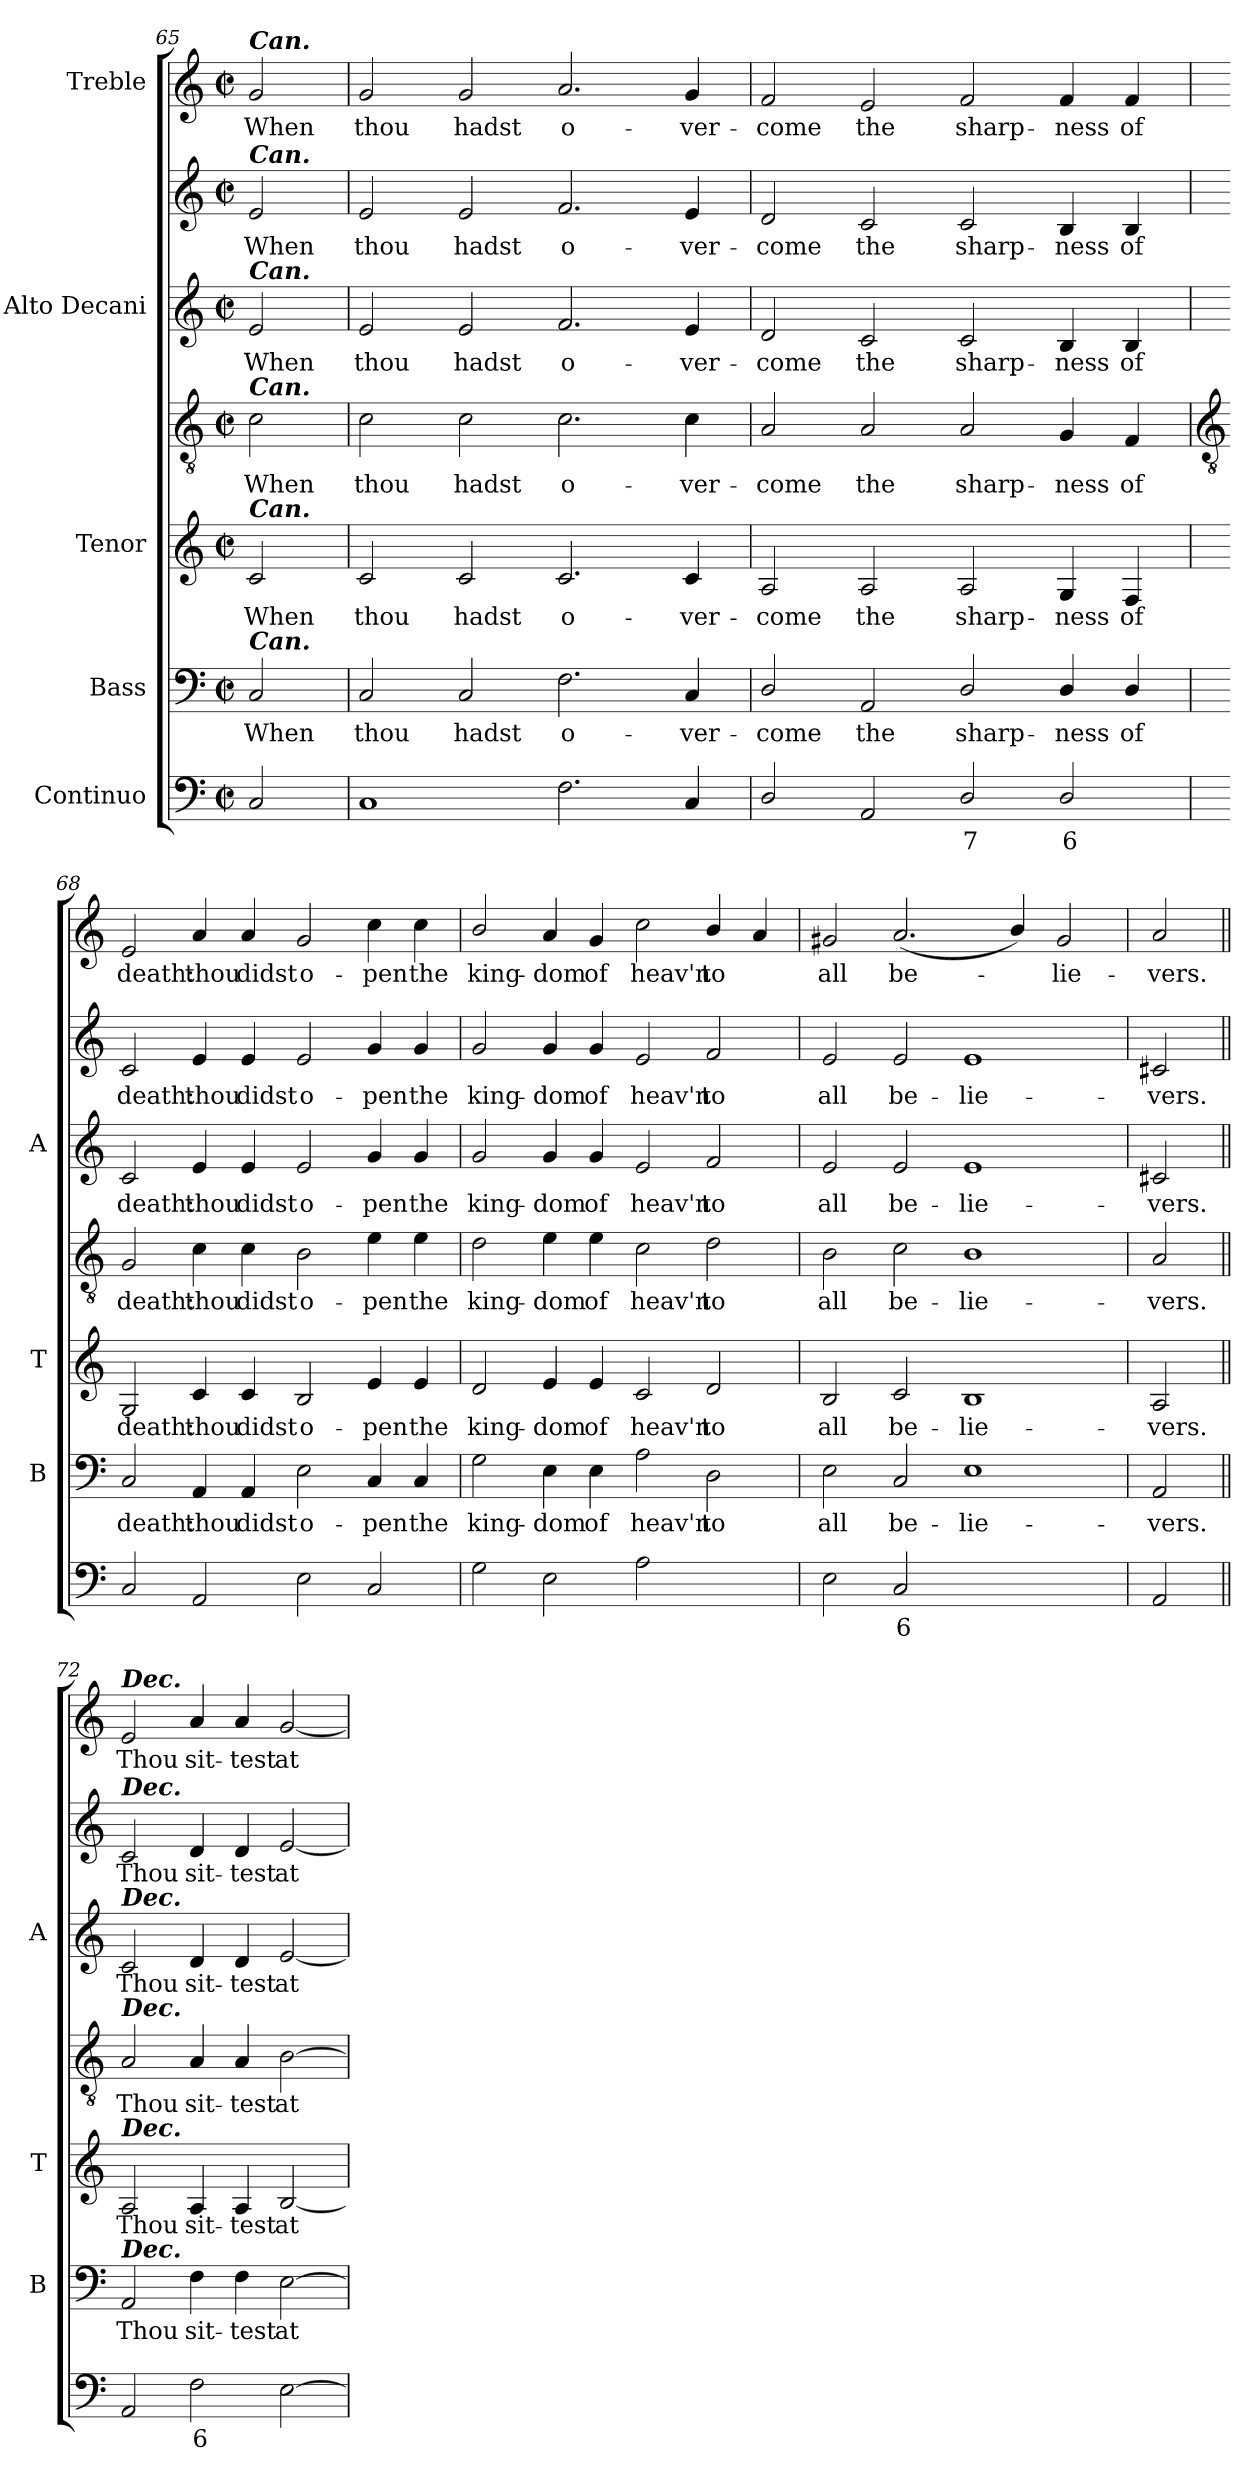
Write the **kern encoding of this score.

**kern	**text	**kern	**text	**kern	**text	**kern	**text	**kern	**text	**kern	**text	**kern	**text
*part5	*part5	*part4	*part4	*part3	*part3	*part3	*part3	*part2	*part2	*part2	*part2	*part1	*part1
*staff7	*staff7	*staff6	*staff6	*staff5	*staff5	*staff4	*staff4	*staff3	*staff3	*staff2	*staff2	*staff1	*staff1
*I"Continuo	*	*I"Bass	*	*I"Tenor	*	*	*	*I"Alto Decani	*	*	*	*I"Treble	*
*	*	*I'B	*	*I'T	*	*	*	*I'A	*	*	*	*	*
*clefF4	*	*clefF4	*	*	*	*clefGv2	*	*clefG2	*	*clefG2	*	*clefG2	*
*k[]	*	*k[]	*	*k[]	*	*k[]	*	*k[]	*	*k[]	*	*k[]	*
*C:	*	*C:	*	*C:	*	*C:	*	*C:	*	*C:	*	*C:	*
*M4/2	*	*M4/2	*	*M4/2	*	*M4/2	*	*M4/2	*	*M4/2	*	*M4/2	*
*met(c|)	*	*met(c|)	*	*met(c|)	*	*met(c|)	*	*met(c|)	*	*met(c|)	*	*met(c|)	*
=65	=65	=65	=65	=65	=65	=65	=65	=65	=65	=65	=65	=65	=65
!	!	!	!	!	!	!	!	!	!	!	!	!LO:TX:a:Bi:t=Can.	!
!	!	!	!	!	!	!	!	!	!	!LO:TX:a:Bi:t=Can.	!	!	!
!	!	!	!	!	!	!	!	!LO:TX:a:Bi:t=Can.	!	!	!	!	!
!	!	!	!	!	!	!LO:TX:a:Bi:t=Can.	!	!	!	!	!	!	!
!	!	!	!	!LO:TX:a:Bi:t=Can.	!	!	!	!	!	!	!	!	!
!	!	!LO:TX:a:Bi:t=Can.	!	!	!	!	!	!	!	!	!	!	!
!	!	!	!LO:LY:b	!	!LO:LY:b	!	!LO:LY:b	!	!LO:LY:b	!	!LO:LY:b	!	!LO:LY:b
2C	.	2C	When	2c	When	2c	When	2e	When	2e	When	2g	When
=66	=66	=66	=66	=66	=66	=66	=66	=66	=66	=66	=66	=66	=66
!	!	!	!LO:LY:b	!	!LO:LY:b	!	!LO:LY:b	!	!LO:LY:b	!	!LO:LY:b	!	!LO:LY:b
1C	.	2C	thou	2c	thou	2c	thou	2e	thou	2e	thou	2g	thou
!	!	!	!LO:LY:b	!	!LO:LY:b	!	!LO:LY:b	!	!LO:LY:b	!	!LO:LY:b	!	!LO:LY:b
.	.	2C	hadst	2c	hadst	2c	hadst	2e	hadst	2e	hadst	2g	hadst
!	!	!	!LO:LY:b	!	!LO:LY:b	!	!LO:LY:b	!	!LO:LY:b	!	!LO:LY:b	!	!LO:LY:b
2.F	.	2.F	o-	2.c	o-	2.c	o-	2.f	o-	2.f	o-	2.a	o-
!	!	!	!LO:LY:b	!	!LO:LY:b	!	!LO:LY:b	!	!LO:LY:b	!	!LO:LY:b	!	!LO:LY:b
4C	.	4C	-ver-	4c	-ver-	4c	-ver-	4e	-ver-	4e	-ver-	4g	-ver-
=67	=67	=67	=67	=67	=67	=67	=67	=67	=67	=67	=67	=67	=67
!	!	!	!LO:LY:b	!	!LO:LY:b	!	!LO:LY:b	!	!LO:LY:b	!	!LO:LY:b	!	!LO:LY:b
2D/	.	2D/	-come	2A	-come	2A	-come	2d	-come	2d	-come	2f	-come
!	!	!	!LO:LY:b	!	!LO:LY:b	!	!LO:LY:b	!	!LO:LY:b	!	!LO:LY:b	!	!LO:LY:b
2AA	.	2AA	the	2A	the	2A	the	2c	the	2c	the	2e	the
!	!LO:LY:b	!	!LO:LY:b	!	!LO:LY:b	!	!LO:LY:b	!	!LO:LY:b	!	!LO:LY:b	!	!LO:LY:b
2D/	7	2D/	sharp-	2A	sharp-	2A	sharp-	2c	sharp-	2c	sharp-	2f	sharp-
!	!LO:LY:b	!	!LO:LY:b	!	!LO:LY:b	!	!LO:LY:b	!	!LO:LY:b	!	!LO:LY:b	!	!LO:LY:b
2D/	6	4D/	-ness	4G	-ness	4G	-ness	4B	-ness	4B	-ness	4f	-ness
!	!	!	!LO:LY:b	!	!LO:LY:b	!	!LO:LY:b	!	!LO:LY:b	!	!LO:LY:b	!	!LO:LY:b
.	.	4D/	of	4F	of	4F	of	4B	of	4B	of	4f	of
!!LO:LB:g=z
=68	=68	=68	=68	=68	=68	=68	=68	=68	=68	=68	=68	=68	=68
*	*	*	*	*	*	*clefGv2	*	*	*	*	*	*	*
!	!	!	!LO:LY:b	!	!LO:LY:b	!	!LO:LY:b	!	!LO:LY:b	!	!LO:LY:b	!	!LO:LY:b
2C	.	2C	death:	2G	death:	2G	death:	2c	death:	2c	death:	2e	death:
!	!	!	!LO:LY:b	!	!LO:LY:b	!	!LO:LY:b	!	!LO:LY:b	!	!LO:LY:b	!	!LO:LY:b
2AA	.	4AA	thou	4c	thou	4c	thou	4e	thou	4e	thou	4a	thou
!	!	!	!LO:LY:b	!	!LO:LY:b	!	!LO:LY:b	!	!LO:LY:b	!	!LO:LY:b	!	!LO:LY:b
.	.	4AA	didst	4c	didst	4c	didst	4e	didst	4e	didst	4a	didst
!	!	!	!LO:LY:b	!	!LO:LY:b	!	!LO:LY:b	!	!LO:LY:b	!	!LO:LY:b	!	!LO:LY:b
2E	.	2E	o-	2B	o-	2B	o-	2e	o-	2e	o-	2g	o-
!	!	!	!LO:LY:b	!	!LO:LY:b	!	!LO:LY:b	!	!LO:LY:b	!	!LO:LY:b	!	!LO:LY:b
2C	.	4C	-pen	4e	-pen	4e	-pen	4g	-pen	4g	-pen	4cc	-pen
!	!	!	!LO:LY:b	!	!LO:LY:b	!	!LO:LY:b	!	!LO:LY:b	!	!LO:LY:b	!	!LO:LY:b
.	.	4C	the	4e	the	4e	the	4g	the	4g	the	4cc	the
=69	=69	=69	=69	=69	=69	=69	=69	=69	=69	=69	=69	=69	=69
!	!	!	!LO:LY:b	!	!LO:LY:b	!	!LO:LY:b	!	!LO:LY:b	!	!LO:LY:b	!	!LO:LY:b
2G	.	2G	king-	2d	king-	2d	king-	2g	king-	2g	king-	2b/	king-
!	!	!	!LO:LY:b	!	!LO:LY:b	!	!LO:LY:b	!	!LO:LY:b	!	!LO:LY:b	!	!LO:LY:b
2E	.	4E	-dom	4e	-dom	4e	-dom	4g	-dom	4g	-dom	4a	-dom
!	!	!	!LO:LY:b	!	!LO:LY:b	!	!LO:LY:b	!	!LO:LY:b	!	!LO:LY:b	!	!LO:LY:b
.	.	4E	of	4e	of	4e	of	4g	of	4g	of	4g	of
!	!	!	!LO:LY:b	!	!LO:LY:b	!	!LO:LY:b	!	!LO:LY:b	!	!LO:LY:b	!	!LO:LY:b
2A	.	2A	heav'n	2c	heav'n	2c	heav'n	2e	heav'n	2e	heav'n	2cc	heav'n
!	!LO:LY:b	!	!LO:LY:b	!	!LO:LY:b	!	!LO:LY:b	!	!LO:LY:b	!	!LO:LY:b	!	!LO:LY:b
[4Dyy	6	2D	to	2d	to	2d	to	2f	to	2f	to	4b/	to
!	!LO:LY:b	!	!	!	!	!	!	!	!	!	!	!	!
4Dyy]	5	.	.	.	.	.	.	.	.	.	.	4a	.
=70	=70	=70	=70	=70	=70	=70	=70	=70	=70	=70	=70	=70	=70
!	!	!	!LO:LY:b	!	!LO:LY:b	!	!LO:LY:b	!	!LO:LY:b	!	!LO:LY:b	!	!LO:LY:b
2E	.	2E	all	2B	all	2B	all	2e	all	2e	all	2g#X	all
!	!LO:LY:b	!	!LO:LY:b	!	!LO:LY:b	!	!LO:LY:b	!	!LO:LY:b	!	!LO:LY:b	!	!LO:LY:b
2C	6	2C	be-	2c	be-	2c	be-	2e	be-	2e	be-	(<2.a	be-
!	!LO:LY:b	!	!LO:LY:b	!	!LO:LY:b	!	!LO:LY:b	!	!LO:LY:b	!	!LO:LY:b	!	!
[2Eyy	4	1E	-lie-	1B	-lie-	1B	-lie-	1e	-lie-	1e	-lie-	.	.
.	.	.	.	.	.	.	.	.	.	.	.	4b/)	.
!	!LO:LY:b	!	!	!	!	!	!	!	!	!	!	!	!LO:LY:b
2Eyy]	3	.	.	.	.	.	.	.	.	.	.	2g#	lie-
=71	=71	=71	=71	=71	=71	=71	=71	=71	=71	=71	=71	=71	=71
!	!	!	!LO:LY:b	!	!LO:LY:b	!	!LO:LY:b	!	!LO:LY:b	!	!LO:LY:b	!	!LO:LY:b
2AA	.	2AA	-vers.	2A	-vers.	2A	-vers.	2c#X	-vers.	2c#X	-vers.	2a	-vers.
=72||	=72||	=72||	=72||	=72||	=72||	=72||	=72||	=72||	=72||	=72||	=72||	=72||	=72||
!	!	!	!	!	!	!	!	!	!	!	!	!LO:TX:a:Bi:t=Dec.	!
!	!	!	!	!	!	!	!	!	!	!LO:TX:a:Bi:t=Dec.	!	!	!
!	!	!	!	!	!	!	!	!LO:TX:a:Bi:t=Dec.	!	!	!	!	!
!	!	!	!	!	!	!LO:TX:a:Bi:t=Dec.	!	!	!	!	!	!	!
!	!	!	!	!LO:TX:a:Bi:t=Dec.	!	!	!	!	!	!	!	!	!
!	!	!LO:TX:a:Bi:t=Dec.	!	!	!	!	!	!	!	!	!	!	!
!	!	!	!LO:LY:b	!	!LO:LY:b	!	!LO:LY:b	!	!LO:LY:b	!	!LO:LY:b	!	!LO:LY:b
2AA	.	2AA	Thou	2A	Thou	2A	Thou	2c	Thou	2c	Thou	2e	Thou
!	!LO:LY:b	!	!LO:LY:b	!	!LO:LY:b	!	!LO:LY:b	!	!LO:LY:b	!	!LO:LY:b	!	!LO:LY:b
2F	6	4F	sit-	4A	sit-	4A	sit-	4d	sit-	4d	sit-	4a	sit-
!	!	!	!LO:LY:b	!	!LO:LY:b	!	!LO:LY:b	!	!LO:LY:b	!	!LO:LY:b	!	!LO:LY:b
.	.	4F	-test	4A	-test	4A	-test	4d	-test	4d	-test	4a	-test
!	!	!	!LO:LY:b	!	!LO:LY:b	!	!LO:LY:b	!	!LO:LY:b	!	!LO:LY:b	!	!LO:LY:b
[2E	.	[2E	at	[2B	at	[2B	at	[2e	at	[2e	at	[2g	at
=	=	=	=	=	=	=	=	=	=	=	=	=	=
*-	*-	*-	*-	*-	*-	*-	*-	*-	*-	*-	*-	*-	*-
